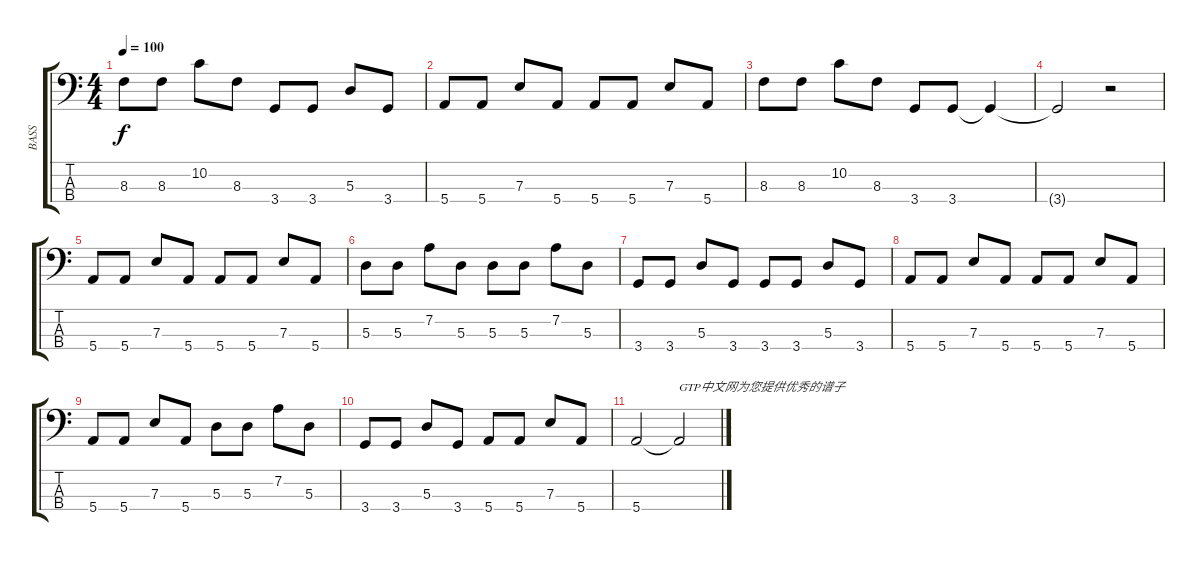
\track ("BASS" "BASS") {instrument acousticguitarnylon}
\staff {score tabs}
\tuning (G2 D2 A1 E1) {hide}
\ts (4 4)
\tempo 100
\clef f4
\ks c
8.3.8{dy f} 8.3.8 10.2.8 8.3.8 3.4.8 3.4.8 5.3.8 3.4.8 |
5.4.8 5.4.8 7.3.8 5.4.8 5.4.8 5.4.8 7.3.8 5.4.8 |
8.3.8 8.3.8 10.2.8 8.3.8 3.4.8 3.4.8 3.4{t}.4 |
3.4{t}.2 r.2 |
5.4.8 5.4.8 7.3.8 5.4.8 5.4.8 5.4.8 7.3.8 5.4.8 |
5.3.8 5.3.8 7.2.8 5.3.8 5.3.8 5.3.8 7.2.8 5.3.8 |
3.4.8 3.4.8 5.3.8 3.4.8 3.4.8 3.4.8 5.3.8 3.4.8 |
5.4.8 5.4.8 7.3.8 5.4.8 5.4.8 5.4.8 7.3.8 5.4.8 |
5.4.8 5.4.8 7.3.8 5.4.8 5.3.8 5.3.8 7.2.8 5.3.8 |
3.4.8 3.4.8 5.3.8 3.4.8 5.4.8 5.4.8 7.3.8 5.4.8 |
5.4.2 5.4{t}.2{txt "GTP中文网为您提供优秀的谱子"}
